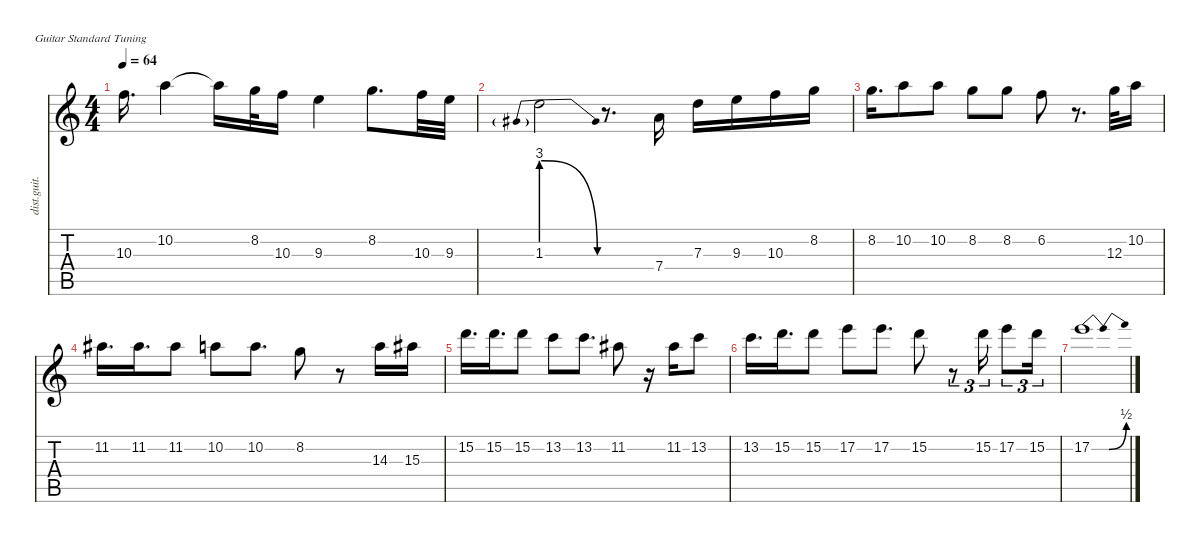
\defaultSystemsLayout 4
\hideDynamics
\bracketExtendMode nobrackets
\otherSystemsTrackNameOrientation horizontal
\track ("guitare solo" "dist.guit.") {instrument distortionguitar}
\staff {score tabs}
\tuning (E4 B3 G3 D3 A2 E2)
\ts (4 4)
\tempo 64
\clef g2
\ks c
10.3.16{d dy f beam Down} 10.2.4{beam Down} 10.2{t}.16{beam Down} 8.2.32{beam Down} 10.3.16{beam Down} 9.3.4{beam Down} 8.2.8{d beam Down} 10.3.32{beam Down} 9.3.32{beam Down} |
1.3{be (prebendrelease 0 12 60 0)}.2{beam Down} r.8{d beam Down} 7.4.16{beam Up} 7.3.16{beam Down} 9.3.16{beam Down} 10.3.16{beam Down} 8.2.16{beam Down} |
8.2.16{d beam Down} 10.2.8{beam Down} 10.2.8{beam Down} 8.2.8{beam Down} 8.2.8{beam Down} 6.2.8{beam Down} r.8{d beam Down} 12.3.32{beam Down} 10.2.16{beam Down} |
11.2{acc #}.16{d beam Down} 11.2{acc #}.16{d beam Down} 11.2{acc #}.8{beam Down} 10.2.8{beam Down} 10.2.8{d beam Down} 8.2.8{beam Down} r.8{beam Down} 14.3.16{beam Down} 15.3{acc #}.16{beam Down} |
15.2.16{d beam Down} 15.2.16{d beam Down} 15.2.8{beam Down} 13.2.8{beam Down} 13.2.8{d beam Down} 11.2{acc #}.8{beam Down} r.16{beam Down} 11.2{acc #}.16{beam Down} 13.2.8{beam Down} |
13.2.16{d beam Down} 15.2.16{d beam Down} 15.2.8{beam Down} 17.2.8{beam Down} 17.2.8{d beam Down} 15.2.8{beam Down} r.8{tu (3 2) beam Down} 15.2.16{tu (3 2) beam Down} 17.2.8{tu (3 2) beam Down} 15.2.16{tu (3 2) beam Down} |
17.2{be (bendrelease 0 0 12 2 54 2 3 0)}.1{beam Down}
